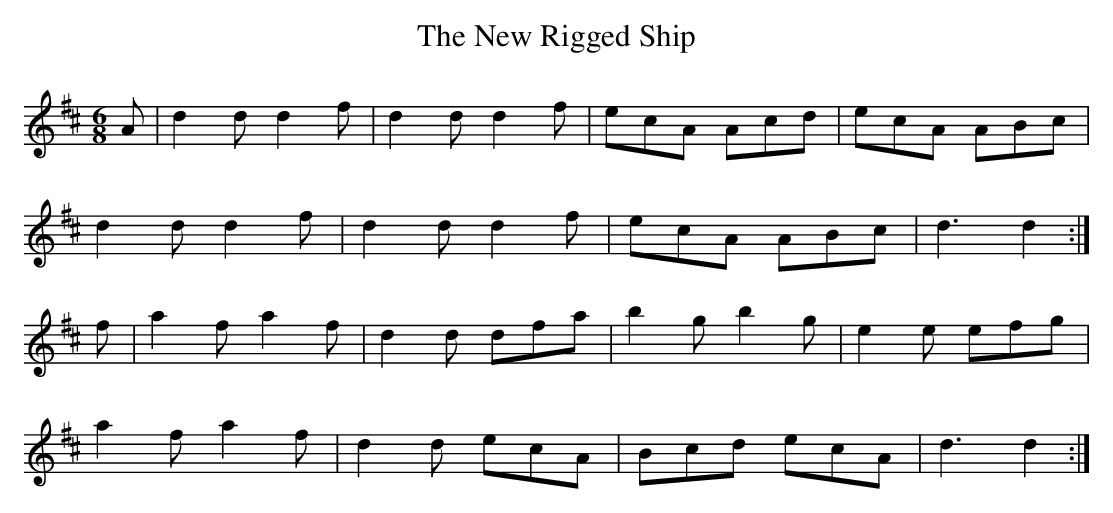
X:1
T:New Rigged Ship, The
L:1/8
M:6/8
K:D
A | d2d d2f | d2d d2f | ecA Acd | ecA ABc |
    d2d d2f | d2d d2f | ecA ABc | d3  d2 :|
f | a2f a2f | d2d dfa | b2g b2g | e2e efg |
    a2f a2f | d2d ecA | Bcd ecA | d3  d2 :|
